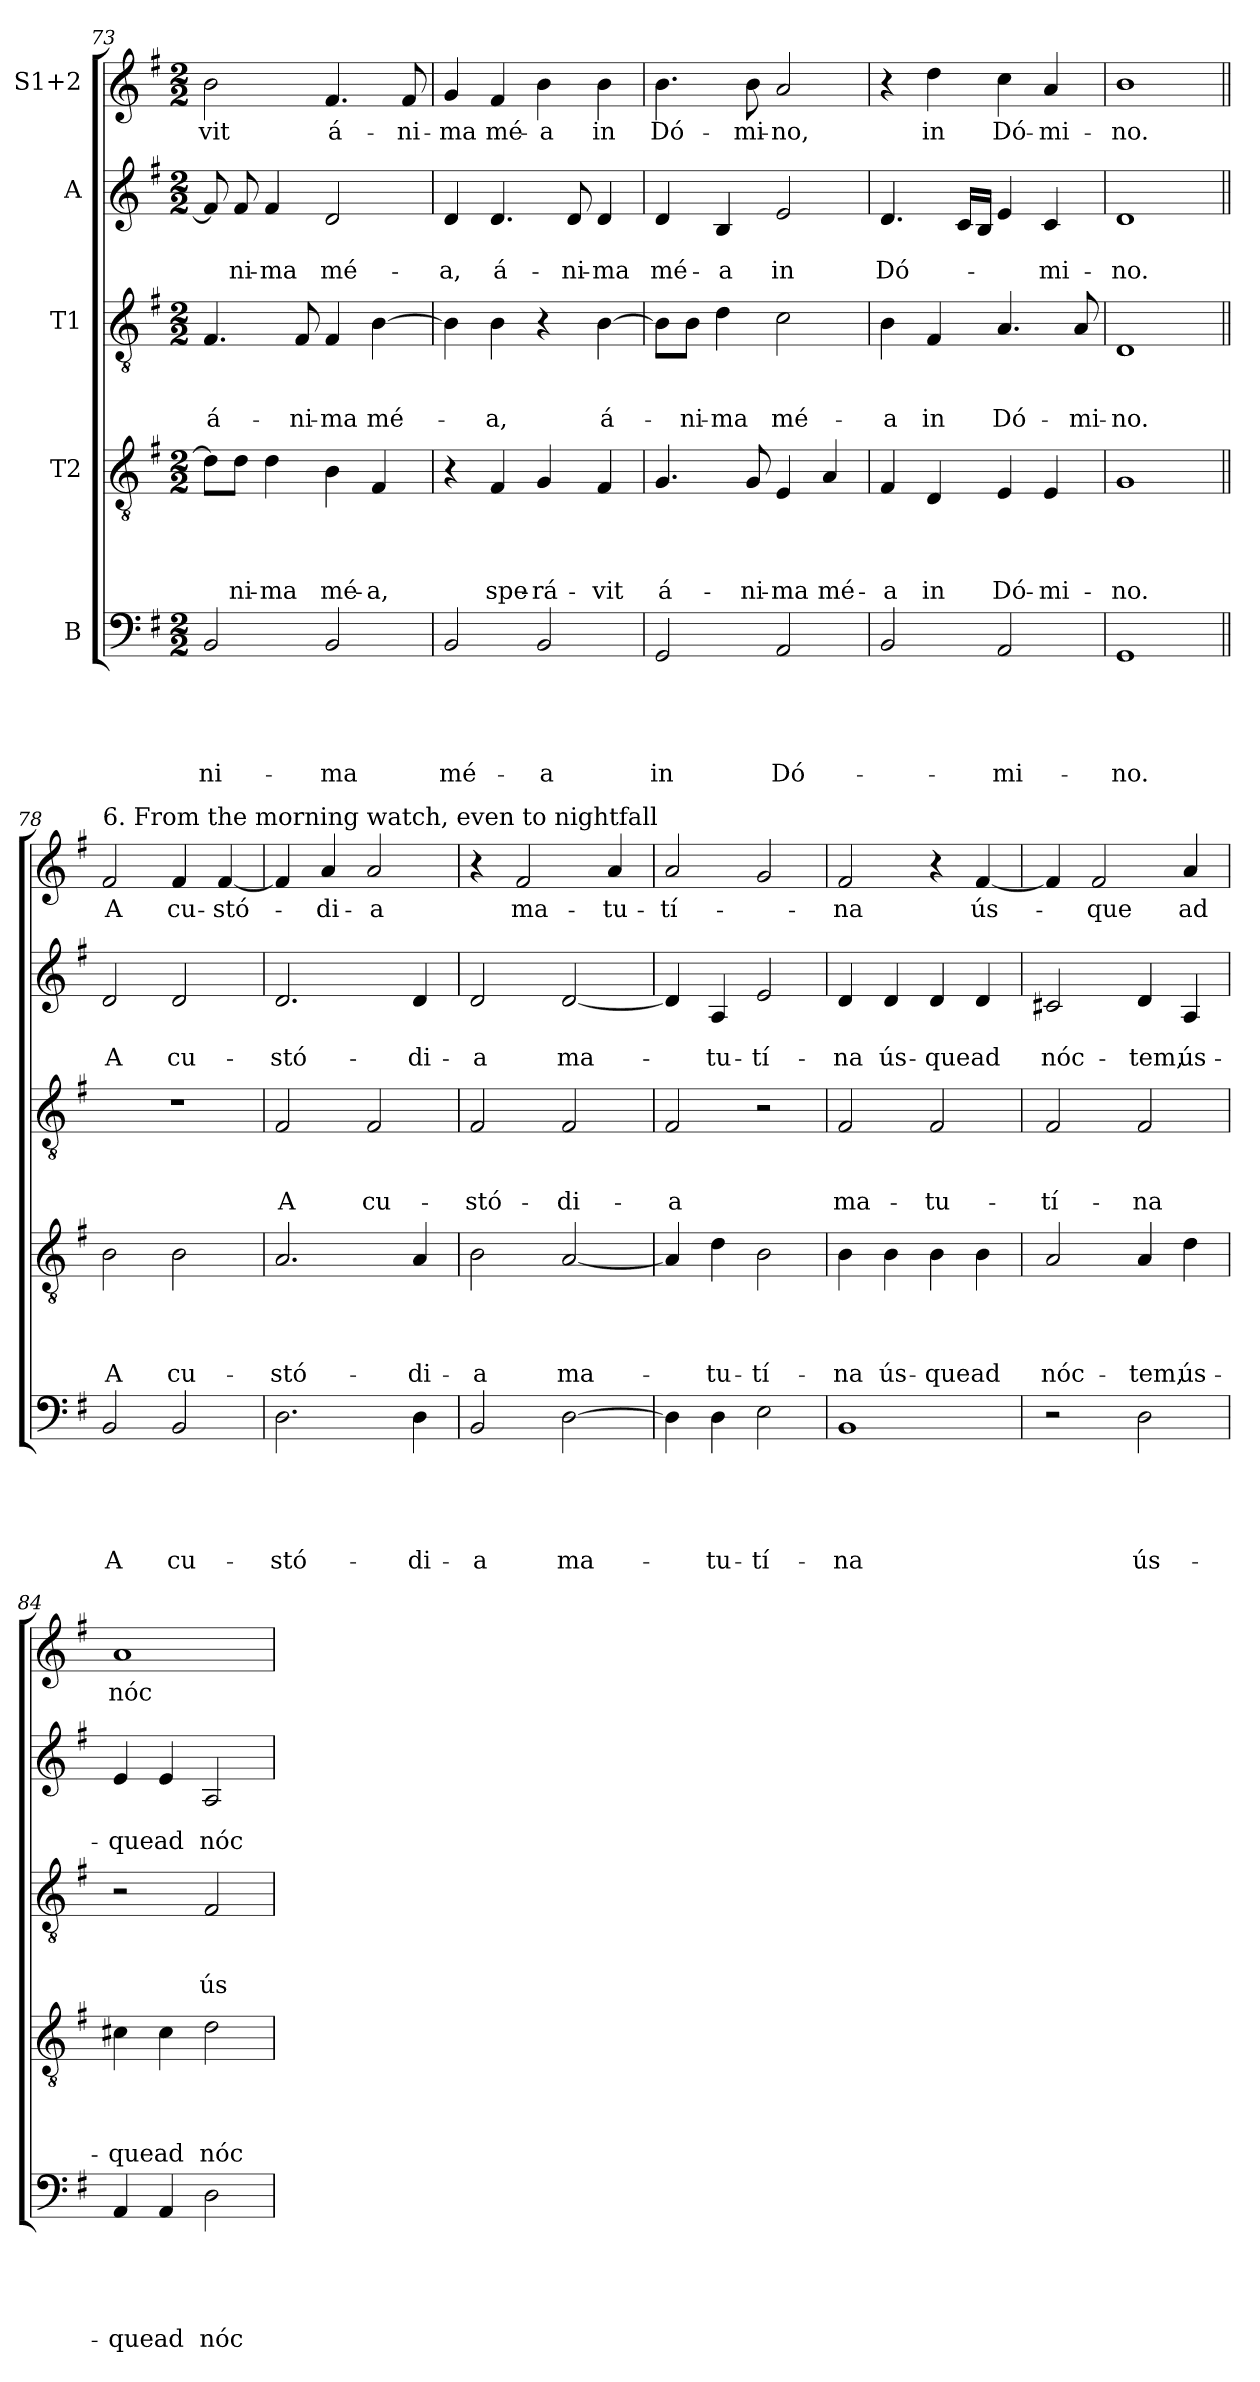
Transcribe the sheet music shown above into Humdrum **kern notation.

**kern	**text	**text	**text	**text	**text	**kern	**text	**text	**text	**text	**kern	**text	**text	**text	**kern	**text	**text	**kern	**text
*part5	*part5	*part5	*part5	*part5	*part5	*part4	*part4	*part4	*part4	*part4	*part3	*part3	*part3	*part3	*part2	*part2	*part2	*part1	*part1
*staff5	*staff5	*staff5	*staff5	*staff5	*staff5	*staff4	*staff4	*staff4	*staff4	*staff4	*staff3	*staff3	*staff3	*staff3	*staff2	*staff2	*staff2	*staff1	*staff1
*I"B	*	*	*	*	*	*I"T2	*	*	*	*	*I"T1	*	*	*	*I"A	*	*	*I"S1+2	*
*clefF4	*	*	*	*	*	*clefGv2	*	*	*	*	*clefGv2	*	*	*	*clefG2	*	*	*clefG2	*
*k[f#]	*	*	*	*	*	*k[f#]	*	*	*	*	*k[f#]	*	*	*	*k[f#]	*	*	*k[f#]	*
*G:	*	*	*	*	*	*G:	*	*	*	*	*G:	*	*	*	*G:	*	*	*G:	*
*M2/2	*	*	*	*	*	*M2/2	*	*	*	*	*M2/2	*	*	*	*M2/2	*	*	*M2/2	*
=73	=73	=73	=73	=73	=73	=73	=73	=73	=73	=73	=73	=73	=73	=73	=73	=73	=73	=73	=73
!	!	!	!	!	!LO:LY:b	!	!	!	!	!	!	!	!	!LO:LY:b	!	!	!	!	!LO:LY:b
2BB/	.	.	.	.	-ni-	8d\L]	.	.	.	.	4.F#/	.	.	á-	8f#/]	.	.	2b\	-vit
!	!	!	!	!	!	!	!	!	!	!LO:LY:b	!	!	!	!	!	!	!LO:LY:b	!	!
.	.	.	.	.	.	8d\J	.	.	.	-ni-	.	.	.	.	8f#/	.	-ni-	.	.
!	!	!	!	!	!	!	!	!	!	!LO:LY:b	!	!	!	!	!	!	!LO:LY:b	!	!
.	.	.	.	.	.	4d\	.	.	.	-ma	.	.	.	.	4f#/	.	-ma	.	.
!	!	!	!	!	!	!	!	!	!	!	!	!	!	!LO:LY:b	!	!	!	!	!
.	.	.	.	.	.	.	.	.	.	.	8F#/	.	.	-ni-	.	.	.	.	.
!	!	!	!	!	!LO:LY:b	!	!	!	!	!LO:LY:b	!	!	!	!LO:LY:b	!	!	!LO:LY:b	!	!LO:LY:b
2BB/	.	.	.	.	-ma	4B\	.	.	.	mé-	4F#/	.	.	-ma	2d/	.	mé-	4.f#/	á-
!	!	!	!	!	!	!	!	!	!	!LO:LY:b	!	!	!	!LO:LY:b	!	!	!	!	!
.	.	.	.	.	.	4F#/	.	.	.	-a,	[4B\	.	.	mé-	.	.	.	.	.
!	!	!	!	!	!	!	!	!	!	!	!	!	!	!	!	!	!	!	!LO:LY:b
.	.	.	.	.	.	.	.	.	.	.	.	.	.	.	.	.	.	8f#/	-ni-
=74	=74	=74	=74	=74	=74	=74	=74	=74	=74	=74	=74	=74	=74	=74	=74	=74	=74	=74	=74
!	!	!	!	!	!LO:LY:b	!	!	!	!	!	!	!	!	!	!	!	!LO:LY:b	!	!LO:LY:b
2BB/	.	.	.	.	mé-	4r	.	.	.	.	4B\]	.	.	.	4d/	.	-a,	4g/	-ma
!	!	!	!	!	!	!	!	!	!	!LO:LY:b	!	!	!	!LO:LY:b	!	!	!LO:LY:b	!	!LO:LY:b
.	.	.	.	.	.	4F#/	.	.	.	spe-	4B\	.	.	-a,	4.d/	.	á-	4f#/	mé-
!	!	!	!	!	!LO:LY:b	!	!	!	!	!LO:LY:b	!	!	!	!	!	!	!	!	!LO:LY:b
2BB/	.	.	.	.	-a	4G/	.	.	.	-rá-	4r	.	.	.	.	.	.	4b\	-a
!	!	!	!	!	!	!	!	!	!	!	!	!	!	!	!	!	!LO:LY:b	!	!
.	.	.	.	.	.	.	.	.	.	.	.	.	.	.	8d/	.	-ni-	.	.
!	!	!	!	!	!	!	!	!	!	!LO:LY:b	!	!	!	!LO:LY:b	!	!	!LO:LY:b	!	!LO:LY:b
.	.	.	.	.	.	4F#/	.	.	.	-vit	[4B\	.	.	á-	4d/	.	-ma	4b\	in
=75	=75	=75	=75	=75	=75	=75	=75	=75	=75	=75	=75	=75	=75	=75	=75	=75	=75	=75	=75
!	!	!	!	!	!LO:LY:b	!	!	!	!	!LO:LY:b	!	!	!	!	!	!	!LO:LY:b	!	!LO:LY:b
2GG/	.	.	.	.	in	4.G/	.	.	.	á-	8B\L]	.	.	.	4d/	.	mé-	4.b\	Dó-
!	!	!	!	!	!	!	!	!	!	!	!	!	!	!LO:LY:b	!	!	!	!	!
.	.	.	.	.	.	.	.	.	.	.	8B\J	.	.	-ni-	.	.	.	.	.
!	!	!	!	!	!	!	!	!	!	!	!	!	!	!LO:LY:b	!	!	!LO:LY:b	!	!
.	.	.	.	.	.	.	.	.	.	.	4d\	.	.	-ma	4B/	.	-a	.	.
!	!	!	!	!	!	!	!	!	!	!LO:LY:b	!	!	!	!	!	!	!	!	!LO:LY:b
.	.	.	.	.	.	8G/	.	.	.	-ni-	.	.	.	.	.	.	.	8b\	-mi-
!	!	!	!	!	!LO:LY:b	!	!	!	!	!LO:LY:b	!	!	!	!LO:LY:b	!	!	!LO:LY:b	!	!LO:LY:b
2AA/	.	.	.	.	Dó-	4E/	.	.	.	-ma	2c\	.	.	mé-	2e/	.	in	2a/	-no,
!	!	!	!	!	!	!	!	!	!	!LO:LY:b	!	!	!	!	!	!	!	!	!
.	.	.	.	.	.	4A/	.	.	.	mé-	.	.	.	.	.	.	.	.	.
=76	=76	=76	=76	=76	=76	=76	=76	=76	=76	=76	=76	=76	=76	=76	=76	=76	=76	=76	=76
!	!	!	!	!	!	!	!	!	!	!LO:LY:b	!	!	!	!LO:LY:b	!	!	!LO:LY:b	!	!
2BB/	.	.	.	.	.	4F#/	.	.	.	-a	4B\	.	.	-a	4.d/	.	Dó-	4r	.
!	!	!	!	!	!	!	!	!	!	!LO:LY:b	!	!	!	!LO:LY:b	!	!	!	!	!LO:LY:b
.	.	.	.	.	.	4D/	.	.	.	in	4F#/	.	.	in	.	.	.	4dd\	in
.	.	.	.	.	.	.	.	.	.	.	.	.	.	.	16c/LL	.	.	.	.
.	.	.	.	.	.	.	.	.	.	.	.	.	.	.	16B/JJ	.	.	.	.
!	!	!	!	!	!LO:LY:b	!	!	!	!	!LO:LY:b	!	!	!	!LO:LY:b	!	!	!	!	!LO:LY:b
2AA/	.	.	.	.	-mi-	4E/	.	.	.	Dó-	4.A/	.	.	Dó-	4e/	.	.	4cc\	Dó-
!	!	!	!	!	!	!	!	!	!	!LO:LY:b	!	!	!	!	!	!	!LO:LY:b	!	!LO:LY:b
.	.	.	.	.	.	4E/	.	.	.	-mi-	.	.	.	.	4c/	.	-mi-	4a/	-mi-
!	!	!	!	!	!	!	!	!	!	!	!	!	!	!LO:LY:b	!	!	!	!	!
.	.	.	.	.	.	.	.	.	.	.	8A/	.	.	-mi-	.	.	.	.	.
!!LO:LB:g=z
=77	=77	=77	=77	=77	=77	=77	=77	=77	=77	=77	=77	=77	=77	=77	=77	=77	=77	=77	=77
!	!	!	!	!	!LO:LY:b	!	!	!	!	!LO:LY:b	!	!	!	!LO:LY:b	!	!	!LO:LY:b	!	!LO:LY:b
1GG	.	.	.	.	-no.	1G	.	.	.	-no.	1D	.	.	-no.	1d	.	-no.	1b	-no.
=78||	=78||	=78||	=78||	=78||	=78||	=78||	=78||	=78||	=78||	=78||	=78||	=78||	=78||	=78||	=78||	=78||	=78||	=78||	=78||
!	!	!	!	!	!	!	!	!	!	!	!	!	!	!	!	!	!	!LO:TX:a:t=6. From the morning watch, even to nightfall	!
!	!	!	!	!	!LO:LY:b	!	!	!	!	!LO:LY:b	!	!	!	!	!	!	!LO:LY:b	!	!LO:LY:b
2BB/	.	.	.	.	A	2B\	.	.	.	A	1r	.	.	.	2d/	.	A	2f#/	A
!	!	!	!	!	!LO:LY:b	!	!	!	!	!LO:LY:b	!	!	!	!	!	!	!LO:LY:b	!	!LO:LY:b
2BB/	.	.	.	.	cu-	2B\	.	.	.	cu-	.	.	.	.	2d/	.	cu-	4f#/	cu-
!	!	!	!	!	!	!	!	!	!	!	!	!	!	!	!	!	!	!	!LO:LY:b
.	.	.	.	.	.	.	.	.	.	.	.	.	.	.	.	.	.	[4f#/	-stó-
=79	=79	=79	=79	=79	=79	=79	=79	=79	=79	=79	=79	=79	=79	=79	=79	=79	=79	=79	=79
!	!	!	!	!	!LO:LY:b	!	!	!	!	!LO:LY:b	!	!	!	!LO:LY:b	!	!	!LO:LY:b	!	!
2.D\	.	.	.	.	-stó-	2.A/	.	.	.	-stó-	2F#/	.	.	A	2.d/	.	-stó-	4f#/]	.
!	!	!	!	!	!	!	!	!	!	!	!	!	!	!	!	!	!	!	!LO:LY:b
.	.	.	.	.	.	.	.	.	.	.	.	.	.	.	.	.	.	4a/	-di-
!	!	!	!	!	!	!	!	!	!	!	!	!	!	!LO:LY:b	!	!	!	!	!LO:LY:b
.	.	.	.	.	.	.	.	.	.	.	2F#/	.	.	cu-	.	.	.	2a/	-a
!	!	!	!	!	!LO:LY:b	!	!	!	!	!LO:LY:b	!	!	!	!	!	!	!LO:LY:b	!	!
4D\	.	.	.	.	-di-	4A/	.	.	.	-di-	.	.	.	.	4d/	.	-di-	.	.
=80	=80	=80	=80	=80	=80	=80	=80	=80	=80	=80	=80	=80	=80	=80	=80	=80	=80	=80	=80
!	!	!	!	!	!LO:LY:b	!	!	!	!	!LO:LY:b	!	!	!	!LO:LY:b	!	!	!LO:LY:b	!	!
2BB/	.	.	.	.	-a	2B\	.	.	.	-a	2F#/	.	.	-stó-	2d/	.	-a	4r	.
!	!	!	!	!	!	!	!	!	!	!	!	!	!	!	!	!	!	!	!LO:LY:b
.	.	.	.	.	.	.	.	.	.	.	.	.	.	.	.	.	.	2f#/	ma-
!	!	!	!	!	!LO:LY:b	!	!	!	!	!LO:LY:b	!	!	!	!LO:LY:b	!	!	!LO:LY:b	!	!
[2D\	.	.	.	.	ma-	[2A/	.	.	.	ma-	2F#/	.	.	-di-	[2d/	.	ma-	.	.
!	!	!	!	!	!	!	!	!	!	!	!	!	!	!	!	!	!	!	!LO:LY:b
.	.	.	.	.	.	.	.	.	.	.	.	.	.	.	.	.	.	4a/	-tu-
=81	=81	=81	=81	=81	=81	=81	=81	=81	=81	=81	=81	=81	=81	=81	=81	=81	=81	=81	=81
!	!	!	!	!	!	!	!	!	!	!	!	!	!	!LO:LY:b	!	!	!	!	!LO:LY:b
4D\]	.	.	.	.	.	4A/]	.	.	.	.	2F#/	.	.	-a	4d/]	.	.	2a/	-tí-
!	!	!	!	!	!LO:LY:b	!	!	!	!	!LO:LY:b	!	!	!	!	!	!	!LO:LY:b	!	!
4D\	.	.	.	.	-tu-	4d\	.	.	.	-tu-	.	.	.	.	4A/	.	-tu-	.	.
!	!	!	!	!	!LO:LY:b	!	!	!	!	!LO:LY:b	!	!	!	!	!	!	!LO:LY:b	!	!
2E\	.	.	.	.	-tí-	2B\	.	.	.	-tí-	2r	.	.	.	2e/	.	-tí-	2g/	.
=82	=82	=82	=82	=82	=82	=82	=82	=82	=82	=82	=82	=82	=82	=82	=82	=82	=82	=82	=82
!	!	!	!	!	!LO:LY:b	!	!	!	!	!LO:LY:b	!	!	!	!LO:LY:b	!	!	!LO:LY:b	!	!LO:LY:b
1BB	.	.	.	.	-na	4B\	.	.	.	-na	2F#/	.	.	ma-	4d/	.	-na	2f#/	-na
!	!	!	!	!	!	!	!	!	!	!LO:LY:b	!	!	!	!	!	!	!LO:LY:b	!	!
.	.	.	.	.	.	4B\	.	.	.	ús-	.	.	.	.	4d/	.	ús-	.	.
!	!	!	!	!	!	!	!	!	!	!LO:LY:b	!	!	!	!LO:LY:b	!	!	!LO:LY:b	!	!
.	.	.	.	.	.	4B\	.	.	.	-que	2F#/	.	.	-tu-	4d/	.	-que	4r	.
!	!	!	!	!	!	!	!	!	!	!LO:LY:b	!	!	!	!	!	!	!LO:LY:b	!	!LO:LY:b
.	.	.	.	.	.	4B\	.	.	.	ad	.	.	.	.	4d/	.	ad	[4f#/	ús-
!!LO:PB:g=z
=83	=83	=83	=83	=83	=83	=83	=83	=83	=83	=83	=83	=83	=83	=83	=83	=83	=83	=83	=83
!	!	!	!	!	!	!	!	!	!	!LO:LY:b	!	!	!	!LO:LY:b	!	!	!LO:LY:b	!	!
2r	.	.	.	.	.	2A/	.	.	.	nóc-	2F#/	.	.	-tí-	2c#X/	.	nóc-	4f#/]	.
!	!	!	!	!	!	!	!	!	!	!	!	!	!	!	!	!	!	!	!LO:LY:b
.	.	.	.	.	.	.	.	.	.	.	.	.	.	.	.	.	.	2f#/	-que
!	!	!	!	!	!LO:LY:b	!	!	!	!	!LO:LY:b	!	!	!	!LO:LY:b	!	!	!LO:LY:b	!	!
2D\	.	.	.	.	ús-	4A/	.	.	.	-tem,	2F#/	.	.	-na	4d/	.	-tem,	.	.
!	!	!	!	!	!	!	!	!	!	!LO:LY:b	!	!	!	!	!	!	!LO:LY:b	!	!LO:LY:b
.	.	.	.	.	.	4d\	.	.	.	ús-	.	.	.	.	4A/	.	ús-	4a/	ad
=84	=84	=84	=84	=84	=84	=84	=84	=84	=84	=84	=84	=84	=84	=84	=84	=84	=84	=84	=84
!	!	!	!	!	!LO:LY:b	!	!	!	!	!LO:LY:b	!	!	!	!	!	!	!LO:LY:b	!	!LO:LY:b
4AA/	.	.	.	.	-que	4c#X\	.	.	.	-que	2r	.	.	.	4e/	.	-que	1a	nóc-
!	!	!	!	!	!LO:LY:b	!	!	!	!	!LO:LY:b	!	!	!	!	!	!	!LO:LY:b	!	!
4AA/	.	.	.	.	ad	4c#\	.	.	.	ad	.	.	.	.	4e/	.	ad	.	.
!	!	!	!	!	!LO:LY:b	!	!	!	!	!LO:LY:b	!	!	!	!LO:LY:b	!	!	!LO:LY:b	!	!
2D\	.	.	.	.	nóc-	2d\	.	.	.	nóc-	2F#/	.	.	ús-	2A/	.	nóc-	.	.
=	=	=	=	=	=	=	=	=	=	=	=	=	=	=	=	=	=	=	=
*-	*-	*-	*-	*-	*-	*-	*-	*-	*-	*-	*-	*-	*-	*-	*-	*-	*-	*-	*-
